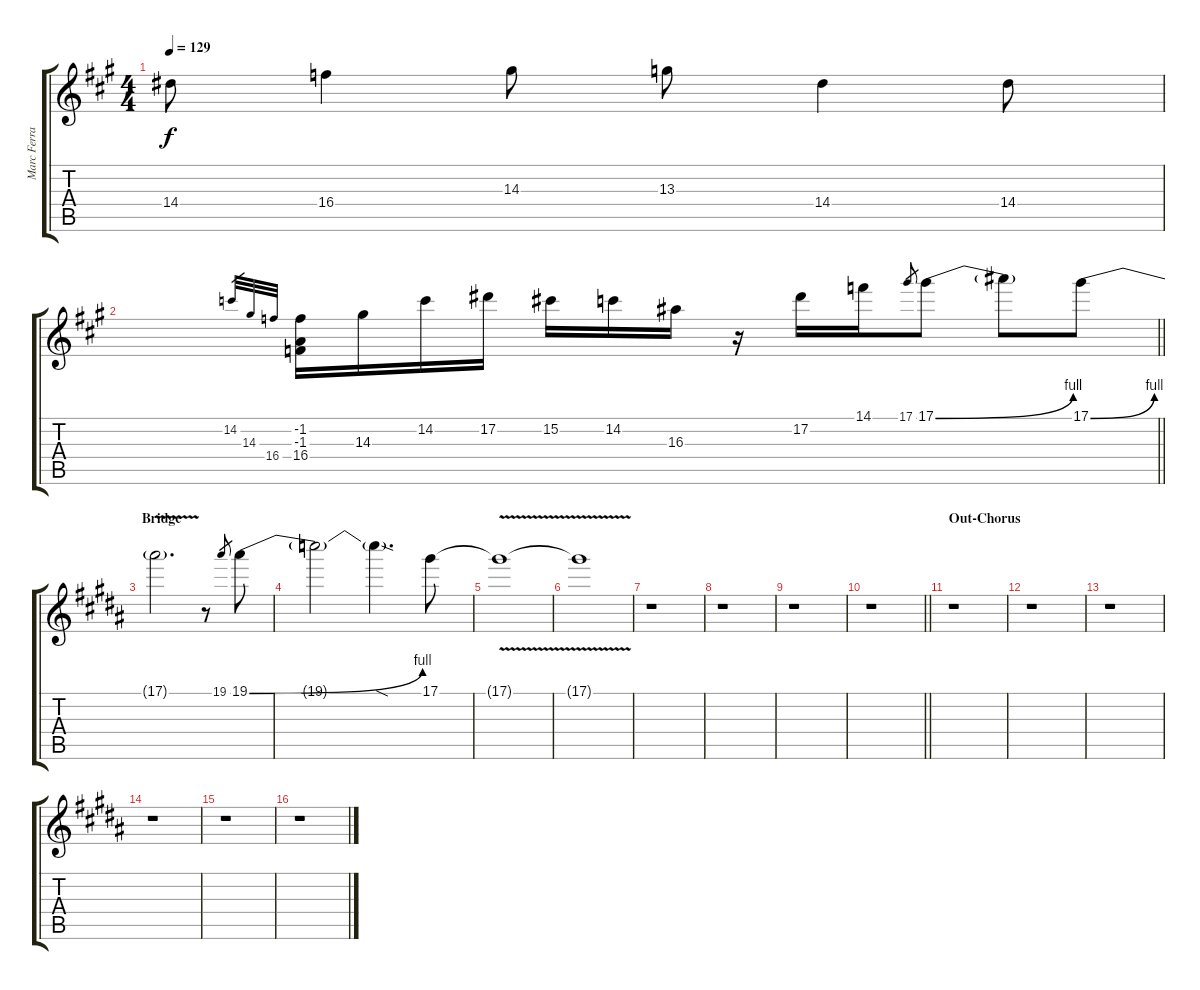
\track ("Marc Ferrari Solo" "Marc Ferra") {instrument overdrivenguitar}
\staff {score tabs}
\tuning (Eb4 Bb3 Gb3 Db3 Ab2 Eb2) {hide}
\ts (4 4)
\tempo 129
\clef g2
\ks a
14.4{t}.8{dy f} 16.4.4 14.3.8 13.3.8 14.4.4 14.4.8 |
\barLineRight lightlight
14.2.32{gr} 14.3.32{gr} 16.4.32{gr} (-1.2 -1.3 16.4).16 14.3.16 14.2.16 17.2.16 15.2.16 14.2.16 16.3.16 r.16 17.2.16 14.1.16 17.1.8{gr} 17.1{be (bend 0 0 60 4)}.8 17.1{t}.8 17.1{be (bend 0 0 60 4)}.8 |
\section ("" "Bridge")
\ks b
17.1{v t}.2{d} r.8 19.1.8{gr} 19.1{be (bend 0 0 60 4)}.8 |
19.1{t}.2 19.1{sod t}.4{d} 17.1.8 |
17.1{v t}.1 |
17.1{t}.1 |
r.1 |
r.1 |
r.1 |
\barLineRight lightlight
r.1 |
\section ("" "Out-Chorus")
r.1 |
r.1 |
r.1 |
r.1 |
r.1 |
r.1
